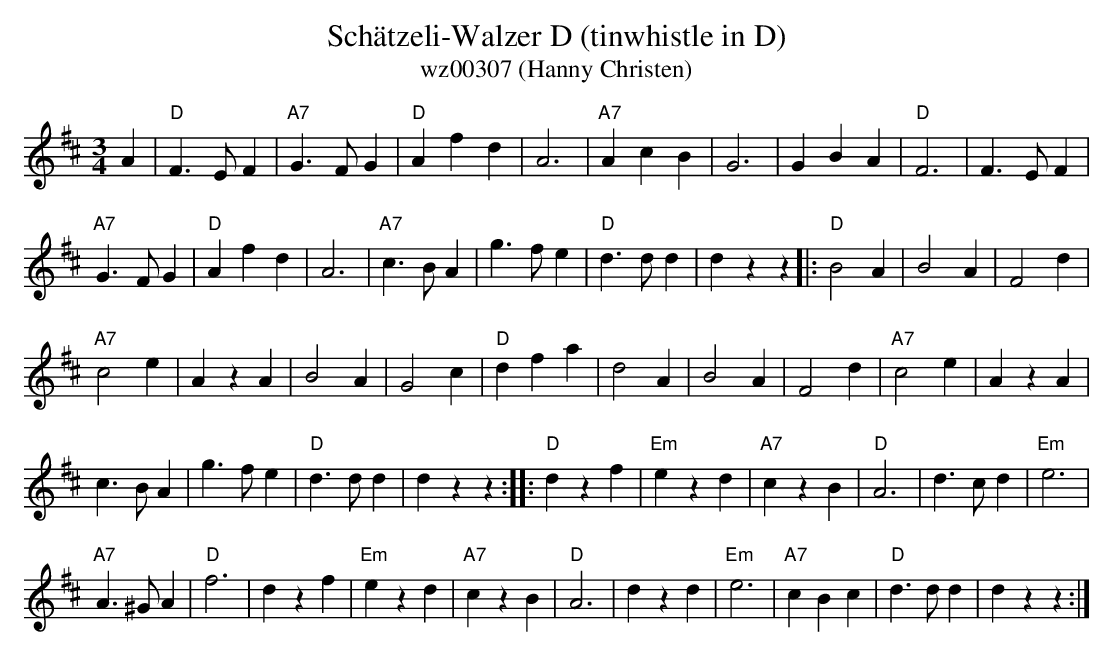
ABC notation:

X:1
T:Sch\"atzeli-Walzer D (tinwhistle in D)
T:wz00307 (Hanny Christen)
M:3/4
L:1/4
K:D %%MIDI gchordon
A | "D"F>E F | "A7"G>FG | "D"Afd | A3 | "A7"AcB | G3 | GBA | "D"F3 | F>EF |
"A7"G>FG | "D"Afd | A3 | "A7"c>BA | g>fe | "D"d>dd | dzz |: "D"B2A | B2A | F2d |
"A7"c2e | AzA | B2A | G2c | "D"dfa | d2A | B2A | F2d | "A7"c2e | AzA |
c>BA | g>fe | "D"d>dd | dzz :: "D"dzf | "Em"ezd | "A7"czB | "D"A3 | d>cd | "Em"e3 |
"A7"A>^GA | "D"f3 | dzf | "Em"ezd | "A7"czB | "D"A3 | dzd | "Em"e3 | "A7"cBc | "D"d>dd | dzz :|
